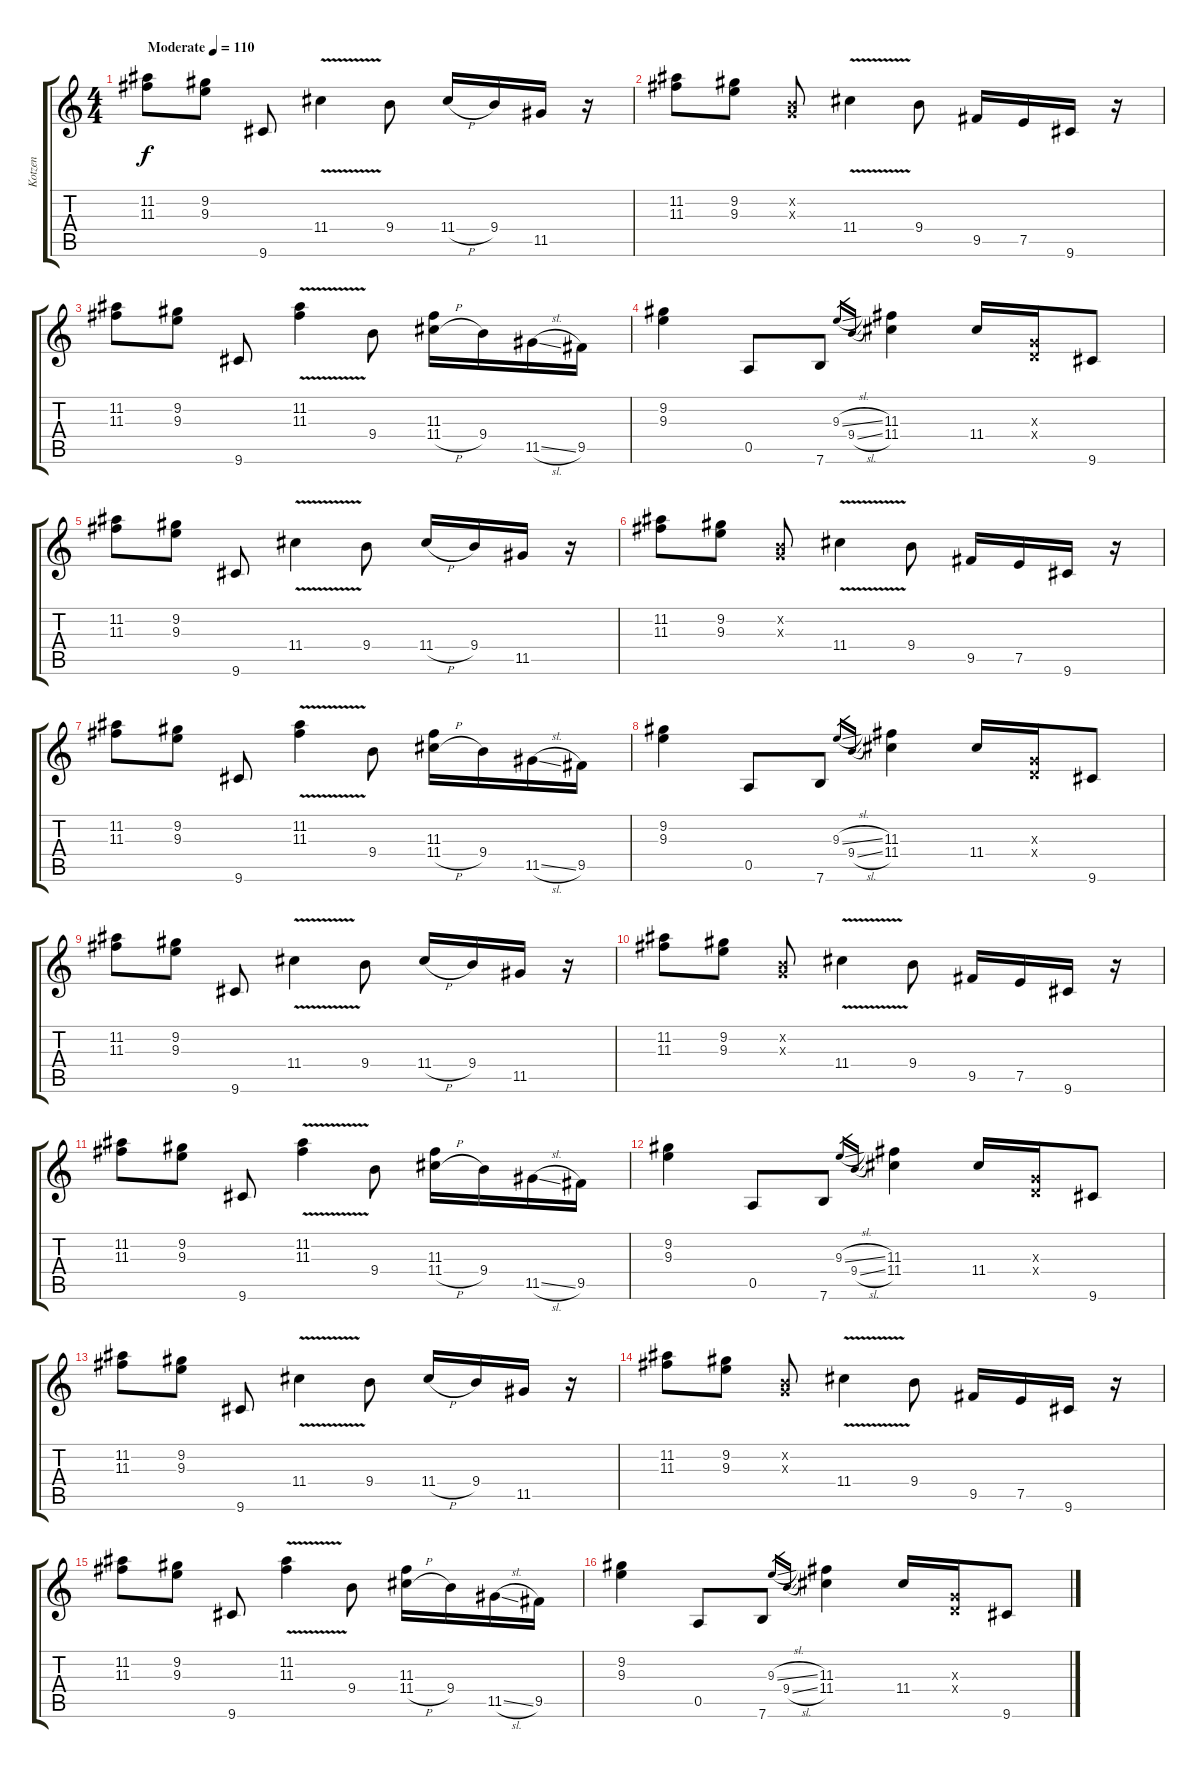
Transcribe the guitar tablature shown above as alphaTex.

\track ("Kotzen" "Kotzen") {instrument electricguitarclean}
\staff {score tabs}
\tuning (E4 B3 G3 D3 A2 E2) {hide}
\ts (4 4)
\tempo (110 "Moderate")
\clef g2
\ks c
(11.2 11.3).8{dy f instrument electricguitarclean} (9.2 9.3).8 9.6.8 11.4{v}.4 9.4.8 11.4{h}.16 9.4.16 11.5.16 r.16 |
(11.2 11.3).8 (9.2 9.3).8 (0.2{x} 0.3{x}).8 11.4{v}.4 9.4.8 9.5.16 7.5.16 9.6.16 r.16 |
(11.2 11.3).8 (9.2 9.3).8 9.6.8 (11.2{v} 11.3{v}).4 9.4.8 (11.3 11.4{h}).16 9.4.16 11.5{sl}.16 9.5.16 |
(9.2 9.3).4 0.5.8 7.6.8 9.3{sl}.16{gr} 9.4{sl}.16{gr} (11.3 11.4).4 11.4.16 (0.3{x} 0.4{x}).16 9.6.8 |
(11.2 11.3).8 (9.2 9.3).8 9.6.8 11.4{v}.4 9.4.8 11.4{h}.16 9.4.16 11.5.16 r.16 |
(11.2 11.3).8 (9.2 9.3).8 (0.2{x} 0.3{x}).8 11.4{v}.4 9.4.8 9.5.16 7.5.16 9.6.16 r.16 |
(11.2 11.3).8 (9.2 9.3).8 9.6.8 (11.2{v} 11.3{v}).4 9.4.8 (11.3 11.4{h}).16 9.4.16 11.5{sl}.16 9.5.16 |
(9.2 9.3).4 0.5.8 7.6.8 9.3{sl}.16{gr} 9.4{sl}.16{gr} (11.3 11.4).4 11.4.16 (0.3{x} 0.4{x}).16 9.6.8 |
(11.2 11.3).8 (9.2 9.3).8 9.6.8 11.4{v}.4 9.4.8 11.4{h}.16 9.4.16 11.5.16 r.16 |
(11.2 11.3).8 (9.2 9.3).8 (0.2{x} 0.3{x}).8 11.4{v}.4 9.4.8 9.5.16 7.5.16 9.6.16 r.16 |
(11.2 11.3).8 (9.2 9.3).8 9.6.8 (11.2{v} 11.3{v}).4 9.4.8 (11.3 11.4{h}).16 9.4.16 11.5{sl}.16 9.5.16 |
(9.2 9.3).4 0.5.8 7.6.8 9.3{sl}.16{gr} 9.4{sl}.16{gr} (11.3 11.4).4 11.4.16 (0.3{x} 0.4{x}).16 9.6.8 |
(11.2 11.3).8 (9.2 9.3).8 9.6.8 11.4{v}.4 9.4.8 11.4{h}.16 9.4.16 11.5.16 r.16 |
(11.2 11.3).8 (9.2 9.3).8 (0.2{x} 0.3{x}).8 11.4{v}.4 9.4.8 9.5.16 7.5.16 9.6.16 r.16 |
(11.2 11.3).8 (9.2 9.3).8 9.6.8 (11.2{v} 11.3{v}).4 9.4.8 (11.3 11.4{h}).16 9.4.16 11.5{sl}.16 9.5.16 |
(9.2 9.3).4 0.5.8 7.6.8 9.3{sl}.16{gr} 9.4{sl}.16{gr} (11.3 11.4).4 11.4.16 (0.3{x} 0.4{x}).16 9.6.8
